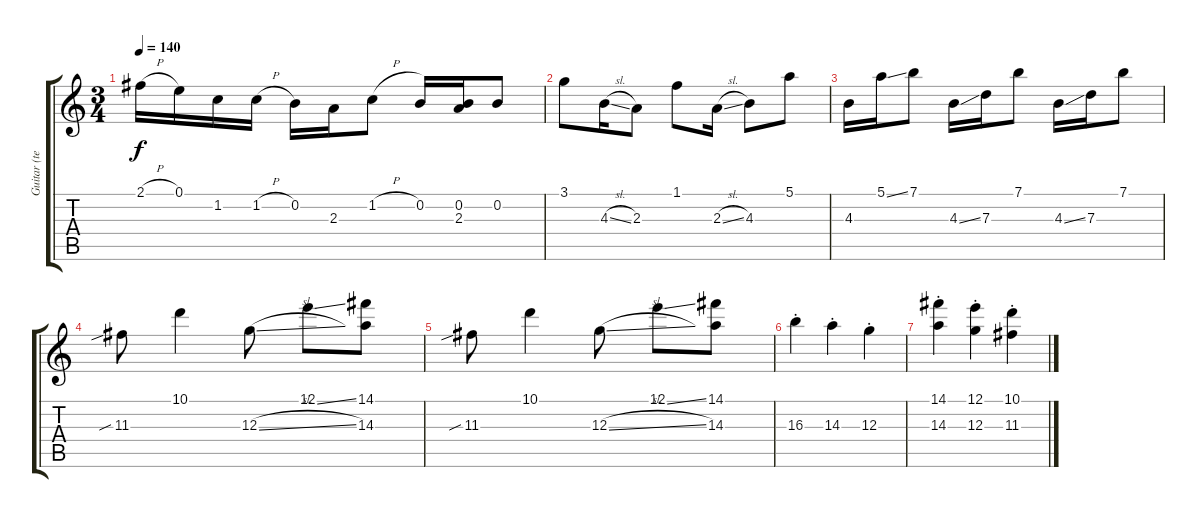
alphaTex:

\track ("Guitar (tele)" "Guitar (te") {instrument overdrivenguitar}
\staff {score tabs}
\tuning (E4 B3 G3 D3 A2 E2) {hide}
\ts (3 4)
\tempo 140
\clef g2
\ks c
2.1{h}.16{dy f} 0.1.16 1.2.16 1.2{h}.16 0.2.16 2.3.16 1.2{h}.8 0.2.16 (0.2 2.3).16 0.2.8 |
3.1.8 4.3{sl}.16 2.3.8 1.1.8 2.3{sl}.16 4.3.8 5.1.8 |
4.3.16 5.1{ss}.16 7.1.8 4.3{ss}.16 7.3.16 7.1.8 4.3{ss}.16 7.3.16 7.1.8 |
11.3{sib}.8 10.1.4 12.3{sl}.8 12.1{ss}.8 (14.1 14.3).8 |
11.3{sib}.8 10.1.4 12.3{sl}.8 12.1{ss}.8 (14.1 14.3).8 |
16.3{st}.4 14.3{st}.4 12.3{st}.4 |
(14.1{st} 14.3{st}).4 (12.1{st} 12.3{st}).4 (10.1{st} 11.3{st}).4
